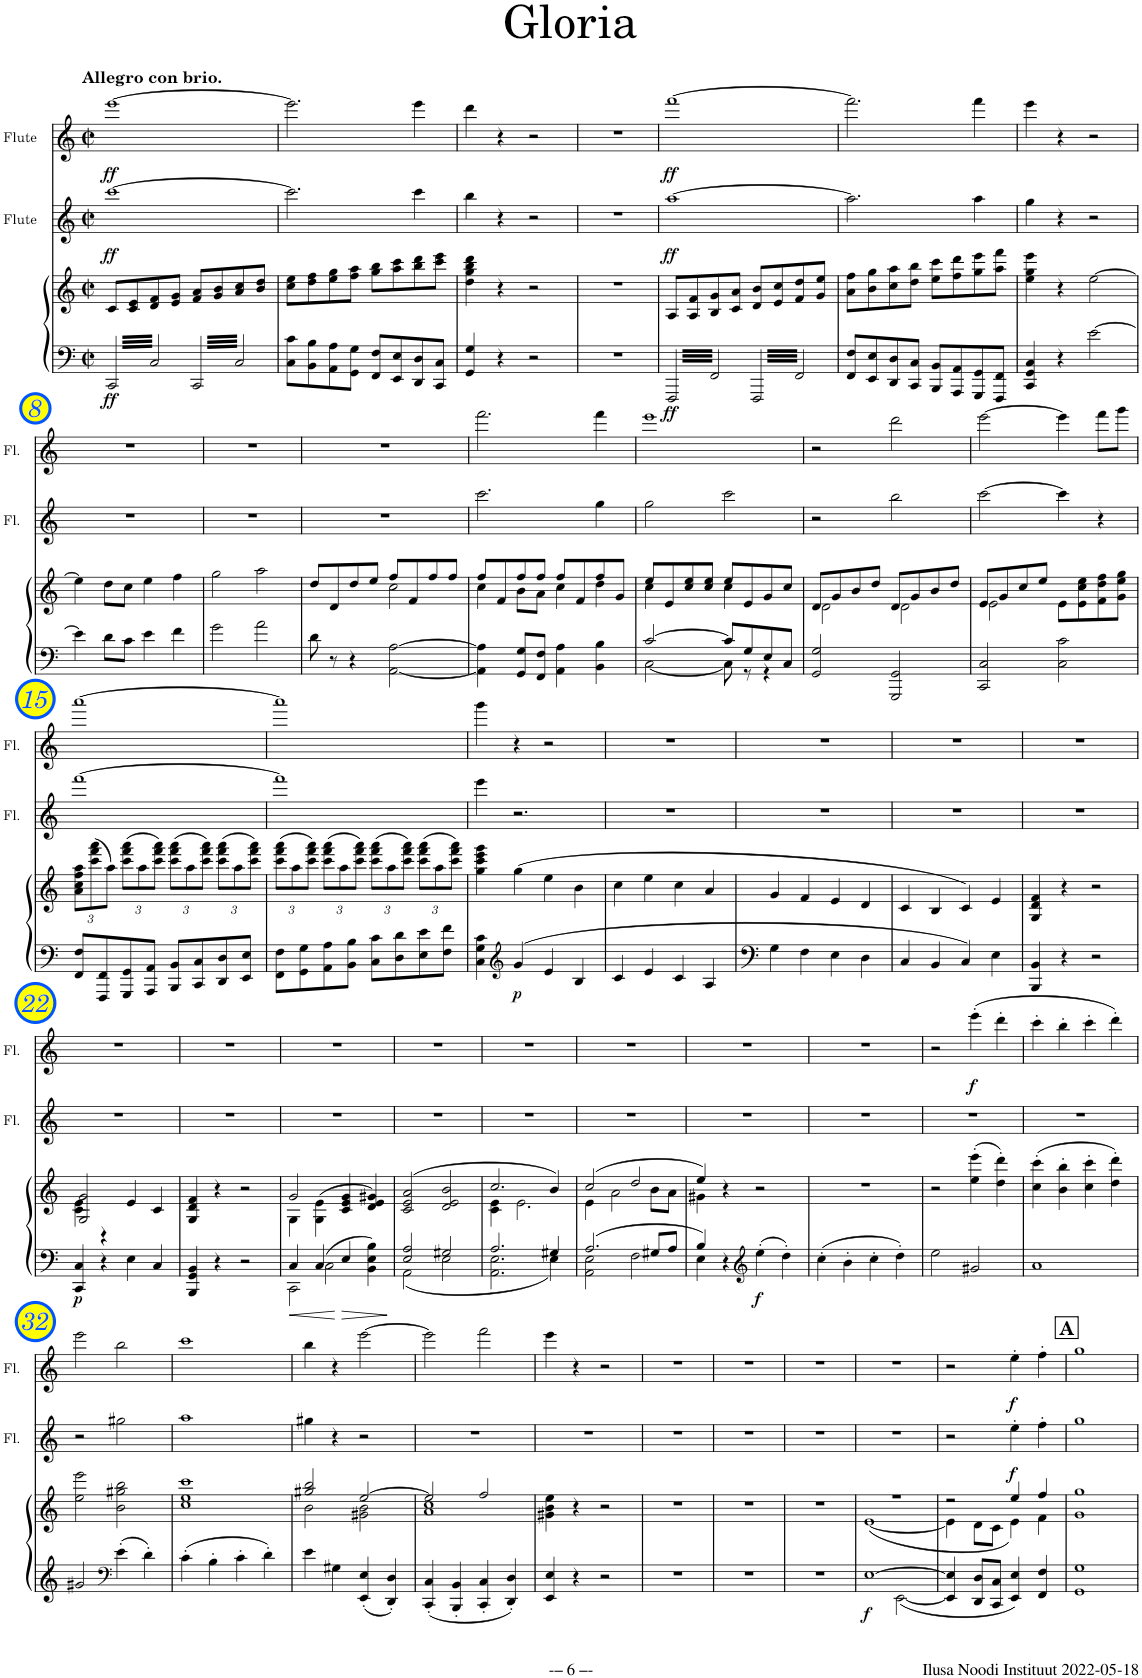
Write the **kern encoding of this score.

**kern	**kern	**dynam	**kern	**dynam	**kern	**dynam
*part3	*part3	*part3	*part2	*part2	*part1	*part1
*staff4	*staff3	*staff3/4	*staff2	*staff2	*staff1	*staff1
*I"Piano	*	*	*I"Flute	*	*I"Flute	*
*I'Pno	*	*	*I'Fl.	*	*I'Fl.	*
!!LO:PB:g=z
*clefF4	*clefG2	*	*clefG2	*	*clefG2	*
*k[]	*k[]	*	*k[]	*	*k[]	*
*M2/2	*M2/2	*	*M2/2	*	*M2/2	*
*met(c|)	*met(c|)	*	*met(c|)	*	*met(c|)	*
=1	=1	=1	=1	=1	=1	=1
!	!	!	!	!	!LO:TX:a:B:t=Allegro con brio.	!
!	!	!LO:DY:b=2	!	!LO:DY:b	!	!LO:DY:b
6.CC/	8c/L	ff	[1ccc	ff	[1eee	ff
.	8c/ 8e/	.	.	.	.	.
6.C/	8d/ 8f/	.	.	.	.	.
.	8e/ 8g/J	.	.	.	.	.
6.CC/	8f/ 8a/L	.	.	.	.	.
.	8g/ 8b/	.	.	.	.	.
6.C/	8a/ 8cc/	.	.	.	.	.
.	8b/ 8dd/J	.	.	.	.	.
=2	=2	=2	=2	=2	=2	=2
8C\ 8c\L	8cc\ 8ee\L	.	2.ccc\]	.	2.eee\]	.
8BB\ 8B\	8dd\ 8ff\	.	.	.	.	.
8AA\ 8A\	8ee\ 8gg\	.	.	.	.	.
8GG\ 8G\J	8ff\ 8aa\J	.	.	.	.	.
8FF/ 8F/L	8gg\ 8bb\L	.	.	.	.	.
8EE/ 8E/	8aa\ 8ccc\	.	.	.	.	.
8DD/ 8D/	8bb\ 8ddd\	.	4ccc\	.	4eee\	.
8CC/ 8C/J	8ccc\ 8eee\J	.	.	.	.	.
=3	=3	=3	=3	=3	=3	=3
4GG/ 4G/	4dd\ 4gg\ 4bb\ 4ddd\	.	4bb\	.	4ddd\	.
4r	4r	.	4r	.	4r	.
2r	2r	.	2r	.	2r	.
=4	=4	=4	=4	=4	=4	=4
1r	1r	.	1r	.	1r	.
=5	=5	=5	=5	=5	=5	=5
!	!	!LO:DY:b=2	!	!LO:DY:b	!	!LO:DY:b
6.FFF/	8A/L	ff	[1aa	ff	[1fff	ff
.	8A/ 8f/	.	.	.	.	.
6.FF/	8B/ 8g/	.	.	.	.	.
.	8c/ 8a/J	.	.	.	.	.
6.FFF/	8d/ 8b/L	.	.	.	.	.
.	8e/ 8cc/	.	.	.	.	.
6.FF/	8f/ 8dd/	.	.	.	.	.
.	8g/ 8ee/J	.	.	.	.	.
=6	=6	=6	=6	=6	=6	=6
8FF/ 8F/L	8a\ 8ff\L	.	2.aa\]	.	2.fff\]	.
8EE/ 8E/	8b\ 8gg\	.	.	.	.	.
8DD/ 8D/	8cc\ 8aa\	.	.	.	.	.
8CC/ 8C/J	8dd\ 8bb\J	.	.	.	.	.
8BBB/ 8BB/L	8ee\ 8ccc\L	.	.	.	.	.
8AAA/ 8AA/	8ff\ 8ddd\	.	.	.	.	.
8GGG/ 8GG/	8gg\ 8eee\	.	4aa\	.	4fff\	.
8FFF/ 8FF/J	8aa\ 8fff\J	.	.	.	.	.
=7	=7	=7	=7	=7	=7	=7
4CC/ 4GG/ 4C/	4ee\ 4gg\ 4eee\	.	4gg\	.	4eee\	.
4r	4r	.	4r	.	4r	.
[2e\	[2ee\	.	2r	.	2r	.
!!LO:LB:g=z
=8	=8	=8	=8	=8	=8	=8
4e\]	4ee\]	.	1r	.	1r	.
8d\L	8dd\L	.	.	.	.	.
8c\J	8cc\J	.	.	.	.	.
4e\	4ee\	.	.	.	.	.
4f\	4ff\	.	.	.	.	.
=9	=9	=9	=9	=9	=9	=9
2g\	2gg\	.	1r	.	1r	.
2a\	2aa\	.	.	.	.	.
=10	=10	=10	=10	=10	=10	=10
*	*^	*	*	*	*	*
8d\	8dd/L	2ryy	.	1r	.	1r	.
8r	8d/	.	.	.	.	.	.
4r	8dd/	.	.	.	.	.	.
.	8ee/J	.	.	.	.	.	.
[2AA\ [2A\	8ff/L	2cc\	.	.	.	.	.
.	8f/	.	.	.	.	.	.
.	8ff/	.	.	.	.	.	.
.	8ff/J	.	.	.	.	.	.
=11	=11	=11	=11	=11	=11	=11	=11
4AA\] 4A\]	8ff/L	4cc\	.	2.ccc\	.	2.fff\	.
.	8f/	.	.	.	.	.	.
8GG/ 8G/L	8ff/	8b\L	.	.	.	.	.
8FF/ 8F/J	8ff/J	8a\J	.	.	.	.	.
4AA\ 4A\	8ff/L	4cc\	.	.	.	.	.
.	8f/	.	.	.	.	.	.
4BB\ 4B\	8ff/	4dd\	.	4gg\	.	4fff\	.
.	8g/J	.	.	.	.	.	.
=12	=12	=12	=12	=12	=12	=12	=12
*^	*	*	*	*	*	*	*
[2c/	[2C\	8ee/L	4cc\	.	2gg\	.	1eee	.
.	.	8e/	.	.	.	.	.	.
.	.	8cc/ 8ee/	4ryy	.	.	.	.	.
.	.	8cc/ 8ee/J	.	.	.	.	.	.
8c/L]	8C\]	8ee/L	4cc\	.	2ccc\	.	.	.
8G/	8r	8e/	.	.	.	.	.	.
8E/	4r	8g/	4ryy	.	.	.	.	.
8C/J	.	8cc/J	.	.	.	.	.	.
*v	*v	*	*	*	*	*	*	*
=13	=13	=13	=13	=13	=13	=13	=13
2GG/ 2G/	8d/L	2d\	.	2r	.	2r	.
.	8g/	.	.	.	.	.	.
.	8b/	.	.	.	.	.	.
.	8dd/J	.	.	.	.	.	.
2GGG/ 2GG/	8d/L	2d\	.	2bb\	.	2ddd\	.
.	8g/	.	.	.	.	.	.
.	8b/	.	.	.	.	.	.
.	8dd/J	.	.	.	.	.	.
=14	=14	=14	=14	=14	=14	=14	=14
2CC/ 2C/	8e/L	2e\	.	[2ccc\	.	[2eee\	.
.	8g/	.	.	.	.	.	.
.	8cc/	.	.	.	.	.	.
.	8ee/J	.	.	.	.	.	.
2C\ 2c\	8e\L	2ryy	.	4ccc\]	.	4eee\]	.
.	8e\ 8cc\ 8ee\	.	.	.	.	.	.
.	8f\ 8dd\ 8ff\	.	.	4r	.	8fff\L	.
.	8g\ 8ee\ 8gg\J	.	.	.	.	8ggg\J	.
*	*v	*v	*	*	*	*	*
!!LO:LB:g=z
=15	=15	=15	=15	=15	=15	=15
*	*Xbrackettup	*	*	*	*	*
8FF/ 8F/L	12a\ 12cc\ 12ff\ 12aa\L	.	[1fff	.	[1aaa	.
.	(12ccc\ 12fff\ 12aaa\	.	.	.	.	.
8FFF/ 8FF/	.	.	.	.	.	.
.	12aa\J)	.	.	.	.	.
8GGG/ 8GG/	(12ccc\ 12fff\ 12aaa\L	.	.	.	.	.
.	12aa\	.	.	.	.	.
8AAA/ 8AA/J	.	.	.	.	.	.
.	12ccc\ 12fff\ 12aaa\J)	.	.	.	.	.
8BBB/ 8BB/L	(12ccc\ 12fff\ 12aaa\L	.	.	.	.	.
.	12aa\	.	.	.	.	.
8CC/ 8C/	.	.	.	.	.	.
.	12ccc\ 12fff\ 12aaa\J)	.	.	.	.	.
8DD/ 8D/	(12ccc\ 12fff\ 12aaa\L	.	.	.	.	.
.	12aa\	.	.	.	.	.
8EE/ 8E/J	.	.	.	.	.	.
.	12ccc\ 12fff\ 12aaa\J)	.	.	.	.	.
=16	=16	=16	=16	=16	=16	=16
8FF\ 8F\L	(12ccc\ 12fff\ 12aaa\L	.	1fff]	.	1aaa]	.
.	12aa\	.	.	.	.	.
8GG\ 8G\	.	.	.	.	.	.
.	12ccc\ 12fff\ 12aaa\J)	.	.	.	.	.
8AA\ 8A\	(12ccc\ 12fff\ 12aaa\L	.	.	.	.	.
.	12aa\	.	.	.	.	.
8BB\ 8B\J	.	.	.	.	.	.
.	12ccc\ 12fff\ 12aaa\J)	.	.	.	.	.
8C\ 8c\L	(12ccc\ 12fff\ 12aaa\L	.	.	.	.	.
.	12aa\	.	.	.	.	.
8D\ 8d\	.	.	.	.	.	.
.	12ccc\ 12fff\ 12aaa\J)	.	.	.	.	.
8E\ 8e\	(12ccc\ 12fff\ 12aaa\L	.	.	.	.	.
.	12aa\	.	.	.	.	.
8F\ 8f\J	.	.	.	.	.	.
.	12ccc\ 12fff\ 12aaa\J)	.	.	.	.	.
=17	=17	=17	=17	=17	=17	=17
4C\ 4G\ 4c\	4gg\ 4ccc\ 4eee\ 4ggg\	.	4eee\	.	4ggg\	.
*clefG2	*	*	*	*	*	*
!	!	!LO:DY:b=2	!	!	!	!
4g/	(4gg\	p	2.r	.	4r	.
4e/	4ee\	.	.	.	2r	.
4B/	4b\	.	.	.	.	.
=18	=18	=18	=18	=18	=18	=18
4c/	4cc\	.	1r	.	1r	.
4e/	4ee\	.	.	.	.	.
4c/	4cc\	.	.	.	.	.
4A/	4a/	.	.	.	.	.
=19	=19	=19	=19	=19	=19	=19
4G\	4g/	.	1r	.	1r	.
4F\	4f/	.	.	.	.	.
4E\	4e/	.	.	.	.	.
4D\	4d/	.	.	.	.	.
=20	=20	=20	=20	=20	=20	=20
4C/	4c/	.	1r	.	1r	.
4BB/	4B/	.	.	.	.	.
4C/	4c/)	.	.	.	.	.
4E\	4e/	.	.	.	.	.
=21	=21	=21	=21	=21	=21	=21
4BBB/ 4BB/	4G/ 4d/ 4f/	.	1r	.	1r	.
4r	4r	.	.	.	.	.
2r	2r	.	.	.	.	.
!!LO:LB:g=z
=22	=22	=22	=22	=22	=22	=22
*	*^	*	*	*	*	*
!	!	!	!LO:DY:b=2	!	!	!	!
4CC/ 4C/	2G/ 2g/	4c\ 4e\	p	1r	.	1r	.
4r	.	4r	.	.	.	.	.
4E\	4e/	2ryy	.	.	.	.	.
4C/	4c/	.	.	.	.	.	.
*	*v	*v	*	*	*	*	*
=23	=23	=23	=23	=23	=23	=23
4BBB/ 4GG/ 4BB/	4G/ 4d/ 4f/	.	1r	.	1r	.
4r	4r	.	.	.	.	.
2r	2r	.	.	.	.	.
=24	=24	=24	=24	=24	=24	=24
*^	*^	*	*	*	*	*
*	*^	*	*	*	*	*	*	*
4C/	2CC\	4ryy	2g/	4G\	.	1r	.	1r	.
4C/	.	2C\	.	(>4G\ 4e\	.	.	.	.	.
4E/	2ryy	.	4c/ 4e/ 4g/	2ryy	.	.	.	.	.
4BB\ 4E\ 4B\)	.	4ryy	(4d/ 4e/ 4g#X/	.	.	.	.	.	.
*	*v	*v	*	*	*	*	*	*	*
*	*	*v	*v	*	*	*	*	*
=25	=25	=25	=25	=25	=25	=25	=25
2E/ 2A/	2AA\	(2c/ 2e/ 2a/	.	1r	.	1r	.
2G#X/	2E\	2d/ 2e/ 2b/	.	.	.	.	.
=26	=26	=26	=26	=26	=26	=26	=26
*	*	*^	*	*	*	*	*
2.A/	2.AA\ 2.E\	2.cc/	4c\ 4e\	.	1r	.	1r	.
.	.	.	2.e\	.	.	.	.	.
4G#X/	4E\	4b/)	.	.	.	.	.	.
=27	=27	=27	=27	=27	=27	=27	=27	=27
2.A/	2AA\ 2E\	(2cc/	4e\	.	1r	.	1r	.
.	.	.	2a\	.	.	.	.	.
.	2F\	2dd/	.	.	.	.	.	.
8G#X/L	.	.	8b\L	.	.	.	.	.
8A/J	.	.	8a\J	.	.	.	.	.
=28	=28	=28	=28	=28	=28	=28	=28	=28
4B/	4E\	4ee/)	4g#X\	.	1r	.	1r	.
4r	2.ryy	4r	2.ryy	.	.	.	.	.
*clefG2	*	*	*	*	*	*	*	*
!	!	!	!	!LO:DY:b=2	!	!	!	!
4ee'\	.	2r	.	f	.	.	.	.
4dd'\	.	.	.	.	.	.	.	.
*v	*v	*	*	*	*	*	*	*
*	*v	*v	*	*	*	*	*
=29	=29	=29	=29	=29	=29	=29
4cc'\	1r	.	1r	.	1r	.
4b'\	.	.	.	.	.	.
4cc'\	.	.	.	.	.	.
4dd'\	.	.	.	.	.	.
=30	=30	=30	=30	=30	=30	=30
2ee\	2r	.	1r	.	2r	.
!	!	!	!	!	!	!LO:DY:b
2g#X/	(4ee\' 4eee\'	.	.	.	(4eee'\	f
.	4dd\' 4ddd\')	.	.	.	4ddd'\	.
=31	=31	=31	=31	=31	=31	=31
1a	(4cc\' 4ccc\'	.	1r	.	4ccc'\	.
.	4b\' 4bb\'	.	.	.	4bb'\	.
.	4cc\' 4ccc\'	.	.	.	4ccc'\	.
.	4dd\' 4ddd\')	.	.	.	4ddd'\)	.
!!LO:LB:g=z
=32	=32	=32	=32	=32	=32	=32
2g#X/	2ee\ 2eee\	.	2r	.	2eee\	.
*clefF4	*	*	*	*	*	*
4e'\	2b\ 2gg#X\ 2bb\	.	2gg#X\	.	2bb\	.
4d'\	.	.	.	.	.	.
=33	=33	=33	=33	=33	=33	=33
4c'\	1cc 1ee 1ccc	.	1aa	.	1ccc	.
4B'\	.	.	.	.	.	.
4c'\	.	.	.	.	.	.
4d'\	.	.	.	.	.	.
=34	=34	=34	=34	=34	=34	=34
*	*^	*	*	*	*	*
4e\	2gg#X/ 2bb/	2b\	.	4gg#X\	.	4bb\	.
4G#X\	.	.	.	4r	.	4r	.
4EE/' 4E/'	[2ee/	2g#X\ 2b\	.	2r	.	[2eee\	.
4DD/' 4D/'	.	.	.	.	.	.	.
=35	=35	=35	=35	=35	=35	=35	=35
4CC/' 4C/'	2ee/]	1a 1cc	.	1r	.	2eee\]	.
4BBB/' 4BB/'	.	.	.	.	.	.	.
4CC/' 4C/'	2ff/	.	.	.	.	2fff\	.
4DD/' 4D/'	.	.	.	.	.	.	.
*	*v	*v	*	*	*	*	*
=36	=36	=36	=36	=36	=36	=36
4EE/ 4E/	4g#X\ 4b\ 4ee\	.	1r	.	4eee\	.
4r	4r	.	.	.	4r	.
2r	2r	.	.	.	2r	.
=37	=37	=37	=37	=37	=37	=37
1r	1r	.	1r	.	1r	.
=38	=38	=38	=38	=38	=38	=38
1r	1r	.	1r	.	1r	.
=39	=39	=39	=39	=39	=39	=39
1r	1r	.	1r	.	1r	.
=40	=40	=40	=40	=40	=40	=40
*^	*^	*	*	*	*	*
!	!	!	!	!LO:DY:b=2	!	!	!	!
[1E	2ryy	1r	([1e	f	1r	.	1r	.
.	[2EE\	.	.	.	.	.	.	.
*v	*v	*	*	*	*	*	*	*
=41	=41	=41	=41	=41	=41	=41	=41
4EE/] 4E/]	2r	4e\]	.	2r	.	2r	.
8DD/ 8D/L	.	8d\L	.	.	.	.	.
8CC/ 8C/J	.	8c\J	.	.	.	.	.
!	!	!	!	!	!LO:DY:b	!	!LO:DY:b
4EE/ 4E/	4ee/	4e\)	.	4ee'\	f	4ee'\	f
4FF/ 4F/	4ff/	4f\	.	4ff'\	.	4ff'\	.
*	*v	*v	*	*	*	*	*
!!LO:REH:place=s1:a:B:cj:fs=14:t=A
=42	=42	=42	=42	=42	=42	=42
1GG 1G	1g 1gg	.	1gg	.	1gg	.
=	=	=	=	=	=	=
*-	*-	*-	*-	*-	*-	*-
